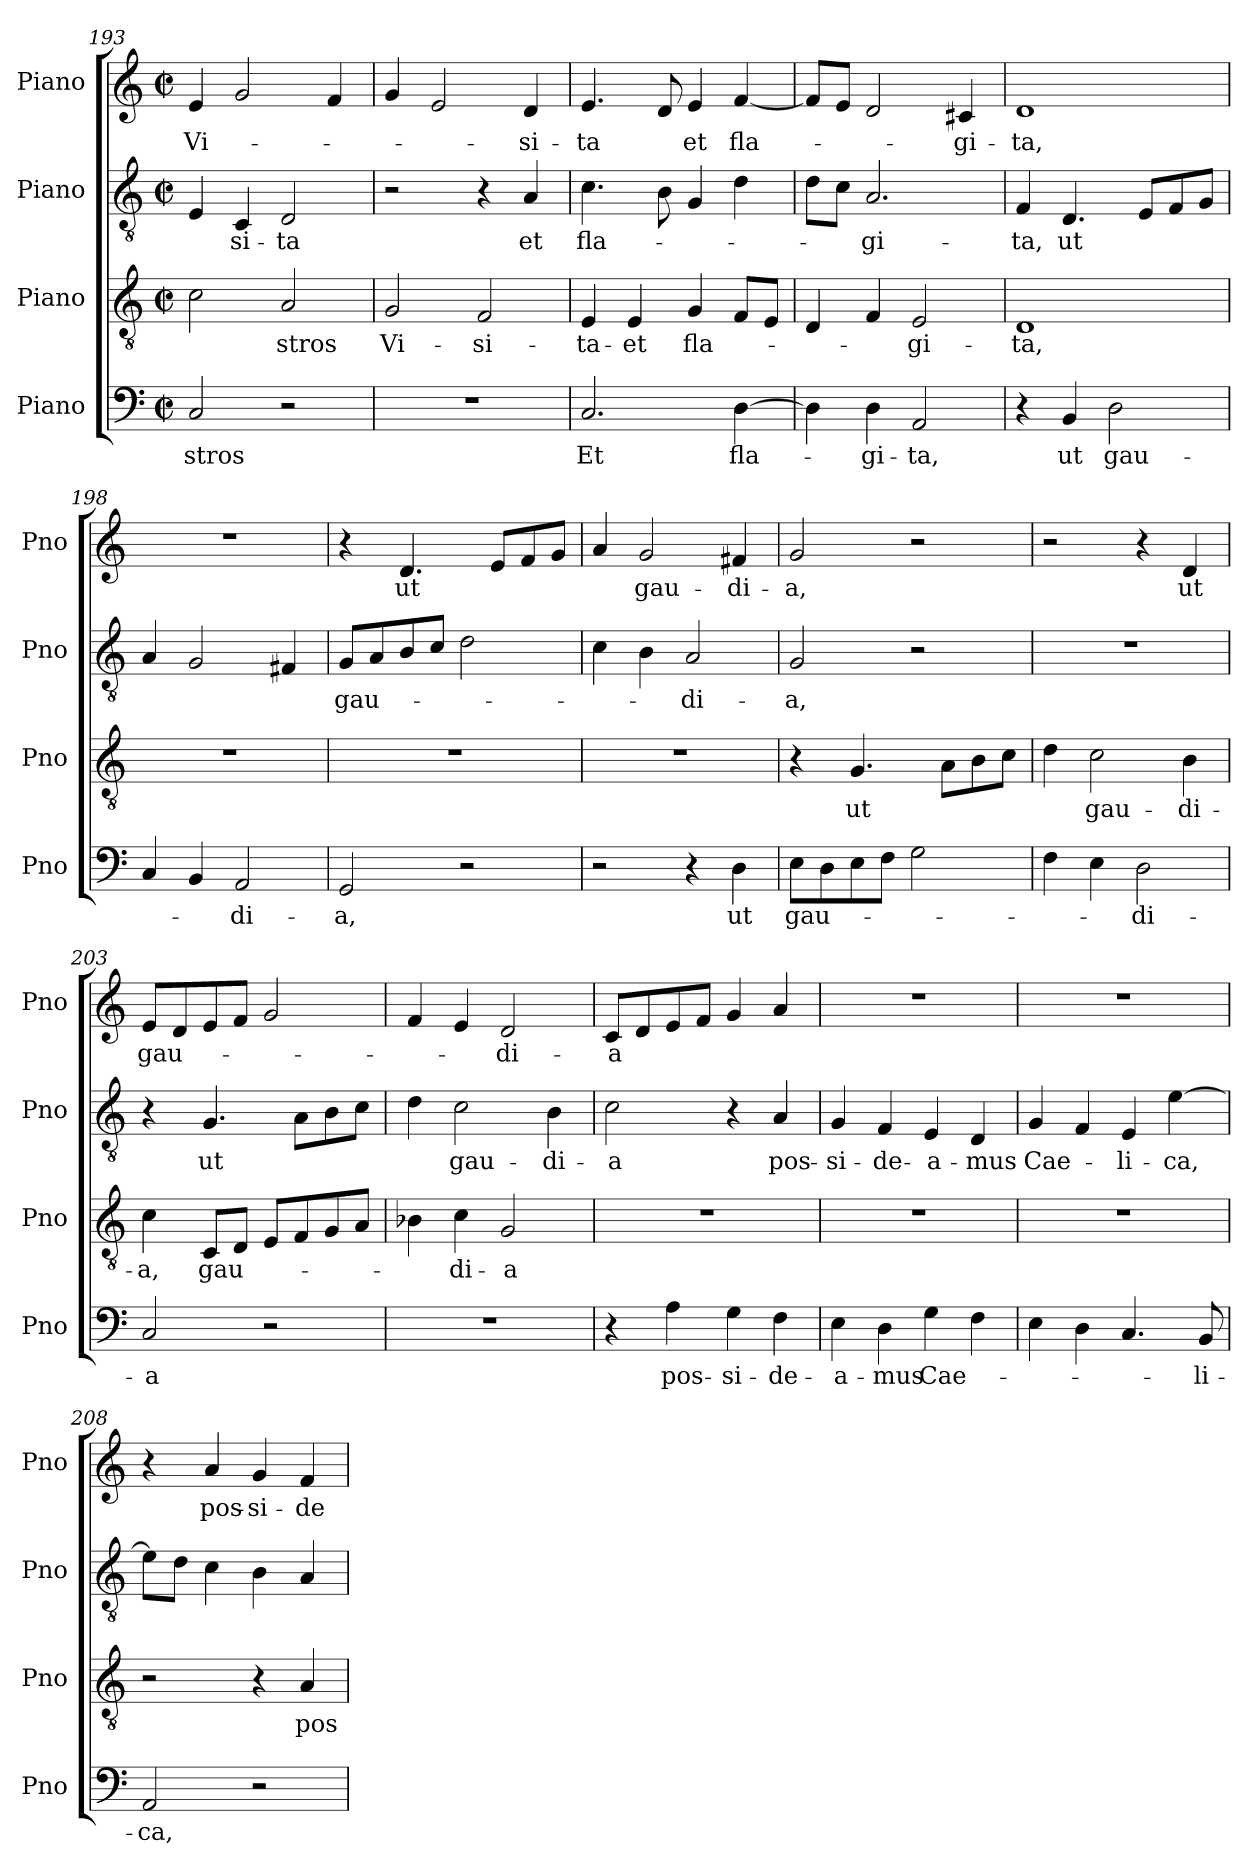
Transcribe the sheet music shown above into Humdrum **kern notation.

**kern	**text	**kern	**text	**kern	**text	**kern	**text
*part4	*part4	*part3	*part3	*part2	*part2	*part1	*part1
*staff4	*staff4	*staff3	*staff3	*staff2	*staff2	*staff1	*staff1
*I"Piano	*	*I"Piano	*	*I"Piano	*	*I"Piano	*
*I'Pno	*	*I'Pno	*	*I'Pno	*	*I'Pno	*
*clefF4	*	*clefGv2	*	*clefGv2	*	*clefG2	*
*k[]	*	*k[]	*	*k[]	*	*k[]	*
*M2/2	*	*M2/2	*	*M2/2	*	*M2/2	*
*met(c|)	*	*met(c|)	*	*met(c|)	*	*met(c|)	*
=193	=193	=193	=193	=193	=193	=193	=193
2C/	-stros	2c\	.	4E/	.	4e/	Vi-
.	.	.	.	4C/	-si-	2g/	.
2r	.	2A/	-stros	2D/	-ta	.	.
.	.	.	.	.	.	4f/	.
=194	=194	=194	=194	=194	=194	=194	=194
1r	.	2G/	Vi-	2r	.	4g/	.
.	.	.	.	.	.	2e/	.
.	.	2F/	-si-	4r	.	.	.
.	.	.	.	4A/	et	4d/	-si-
!!LO:PB:g=z
=195	=195	=195	=195	=195	=195	=195	=195
2.C/	Et	4E/	-ta-	4.c\	fla-	4.e/	-ta
.	.	4E/	-et	.	.	.	.
.	.	.	.	8B\	.	8d/	.
.	.	4G/	fla-	4G/	.	4e/	et
[4D\	fla-	8F/L	.	4d\	.	[4f/	fla-
.	.	8E/J	.	.	.	.	.
=196	=196	=196	=196	=196	=196	=196	=196
4D\]	.	4D/	.	8d\L	.	8f/L]	.
.	.	.	.	8c\J	.	8e/J	.
4D\	-gi-	4F/	.	2.A/	-gi-	2d/	.
2AA/	-ta,	2E/	-gi-	.	.	.	.
.	.	.	.	.	.	4c#X/	-gi-
=197	=197	=197	=197	=197	=197	=197	=197
4r	.	1D	-ta,	4F/	-ta,	1d	-ta,
4BB/	ut	.	.	4.D/	ut	.	.
2D\	gau-	.	.	.	.	.	.
.	.	.	.	8E/L	.	.	.
.	.	.	.	8F/	.	.	.
.	.	.	.	8G/J	.	.	.
=198	=198	=198	=198	=198	=198	=198	=198
4C/	.	1r	.	4A/	.	1r	.
4BB/	.	.	.	2G/	.	.	.
2AA/	-di-	.	.	.	.	.	.
.	.	.	.	4F#X/	.	.	.
=199	=199	=199	=199	=199	=199	=199	=199
2GG/	-a,	1r	.	8G/L	gau-	4r	.
.	.	.	.	8A/	.	.	.
.	.	.	.	8B/	.	4.d/	ut
.	.	.	.	8c/J	.	.	.
2r	.	.	.	2d\	.	.	.
.	.	.	.	.	.	8e/L	.
.	.	.	.	.	.	8f/	.
.	.	.	.	.	.	8g/J	.
=200	=200	=200	=200	=200	=200	=200	=200
2r	.	1r	.	4c\	.	4a/	.
.	.	.	.	4B\	.	2g/	gau-
4r	.	.	.	2A/	-di-	.	.
4D\	ut	.	.	.	.	4f#X/	-di-
!!LO:LB:g=z
=201	=201	=201	=201	=201	=201	=201	=201
8E\L	gau-	4r	.	2G/	-a,	2g/	-a,
8D\	.	.	.	.	.	.	.
8E\	.	4.G/	ut	.	.	.	.
8F\J	.	.	.	.	.	.	.
2G\	.	.	.	2r	.	2r	.
.	.	8A\L	.	.	.	.	.
.	.	8B\	.	.	.	.	.
.	.	8c\J	.	.	.	.	.
=202	=202	=202	=202	=202	=202	=202	=202
4F\	.	4d\	.	1r	.	2r	.
4E\	.	2c\	gau-	.	.	.	.
2D\	-di-	.	.	.	.	4r	.
.	.	4B\	-di-	.	.	4d/	ut
=203	=203	=203	=203	=203	=203	=203	=203
2C/	-a	4c\	-a,	4r	.	8e/L	gau-
.	.	.	.	.	.	8d/	.
.	.	8C/L	gau-	4.G/	ut	8e/	.
.	.	8D/J	.	.	.	8f/J	.
2r	.	8E/L	.	.	.	2g/	.
.	.	8F/	.	8A\L	.	.	.
.	.	8G/	.	8B\	.	.	.
.	.	8A/J	.	8c\J	.	.	.
=204	=204	=204	=204	=204	=204	=204	=204
1r	.	4B-X\	.	4d\	.	4f/	.
.	.	4c\	-di-	2c\	gau-	4e/	.
.	.	2G/	-a	.	.	2d/	-di-
.	.	.	.	4B\	-di-	.	.
=205	=205	=205	=205	=205	=205	=205	=205
4r	.	1r	.	2c\	-a	8c/L	-a
.	.	.	.	.	.	8d/	.
4A\	pos-	.	.	.	.	8e/	.
.	.	.	.	.	.	8f/J	.
4G\	-si-	.	.	4r	.	4g/	.
4F\	-de-	.	.	4A/	pos-	4a/	.
=206	=206	=206	=206	=206	=206	=206	=206
4E\	-a-	1r	.	4G/	-si-	1r	.
4D\	-mus	.	.	4F/	-de-	.	.
4G\	Cae-	.	.	4E/	-a-	.	.
4F\	.	.	.	4D/	-mus	.	.
!!LO:LB:g=z
=207	=207	=207	=207	=207	=207	=207	=207
4E\	.	1r	.	4G/	Cae-	1r	.
4D\	.	.	.	4F/	.	.	.
4.C/	.	.	.	4E/	-li-	.	.
.	.	.	.	[4e\	-ca,	.	.
8BB/	-li-	.	.	.	.	.	.
=208	=208	=208	=208	=208	=208	=208	=208
2AA/	-ca,	2r	.	8e\L]	.	4r	.
.	.	.	.	8d\J	.	.	.
.	.	.	.	4c\	.	4a/	pos-
2r	.	4r	.	4B\	.	4g/	-si-
.	.	4A/	pos-	4A/	.	4f/	-de-
=	=	=	=	=	=	=	=
*-	*-	*-	*-	*-	*-	*-	*-
